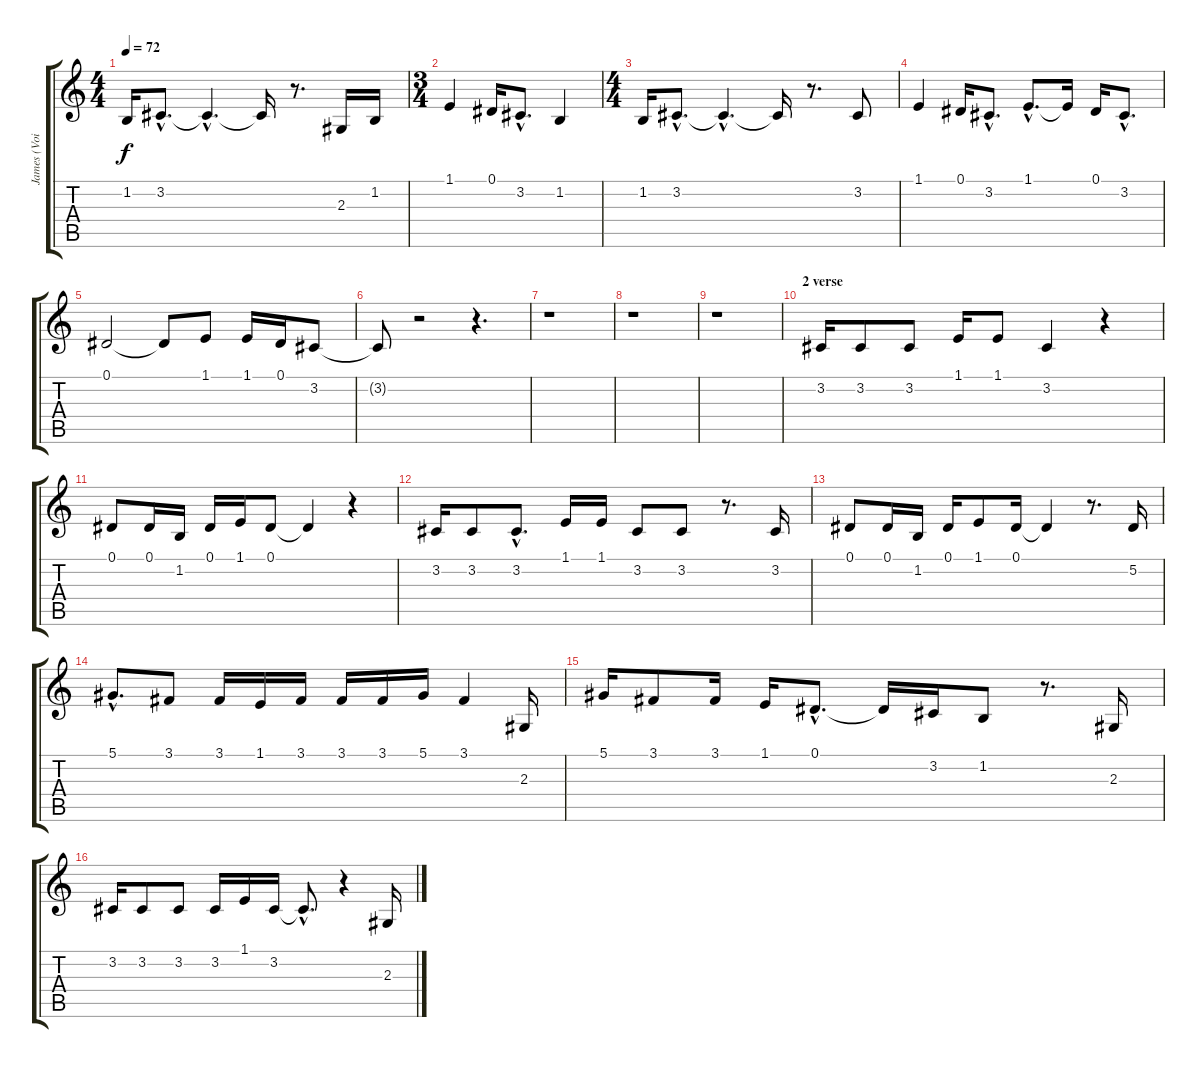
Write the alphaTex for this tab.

\track ("James (Voice)" "James (Voi") {instrument choiraahs}
\staff {score tabs}
\tuning (Eb4 Bb3 Gb3 Db3 Ab2 Eb2) {hide}
\ts (4 4)
\tempo 72
\clef g2
\ks c
1.2.16{dy f} 3.2{hac}.8{d} 3.2{hac t}.4{d} 3.2{t}.16 r.8{d} 2.3.16 1.2.16 |
\ts (3 4)
1.1.4 0.1.16 3.2{hac}.8{d} 1.2.4 |
\ts (4 4)
1.2.16 3.2{hac}.8{d} 3.2{hac t}.4{d} 3.2{t}.16 r.8{d} 3.2.8 |
1.1.4 0.1.16 3.2{hac}.8{d} 1.1{hac}.8{d} 1.1{t}.16 0.1.16 3.2{hac}.8{d} |
0.1.2 0.1{t}.8 1.1.8 1.1.16 0.1.16 3.2.8 |
3.2{t}.8 r.2 r.4{d} |
r.1 |
r.1 |
r.1 |
\section ("" "2 verse")
3.2.16 3.2.8 3.2.8 1.1.16 1.1.8 3.2.4 r.4 |
0.1.8 0.1.16 1.2.16 0.1.16 1.1.16 0.1.8 0.1{t}.4 r.4 |
3.2.16 3.2.8 3.2{hac}.8{d} 1.1.16 1.1.16 3.2.8 3.2.8 r.8{d} 3.2.16 |
0.1.8 0.1.16 1.2.16 0.1.16 1.1.8 0.1.16 0.1{t}.4 r.8{d} 5.2.16 |
5.1{hac}.8{d} 3.1.8 3.1.16 1.1.16 3.1.16 3.1.16 3.1.16 5.1.16 3.1.4 2.3.16 |
5.1.16 3.1.8 3.1.16 1.1.16 0.1{hac}.8{d} 0.1{t}.16 3.2.16 1.2.8 r.8{d} 2.3.16 |
3.2.16 3.2.8 3.2.8 3.2.16 1.1.16 3.2.16 3.2{hac t}.8{d} r.4 2.3.16
